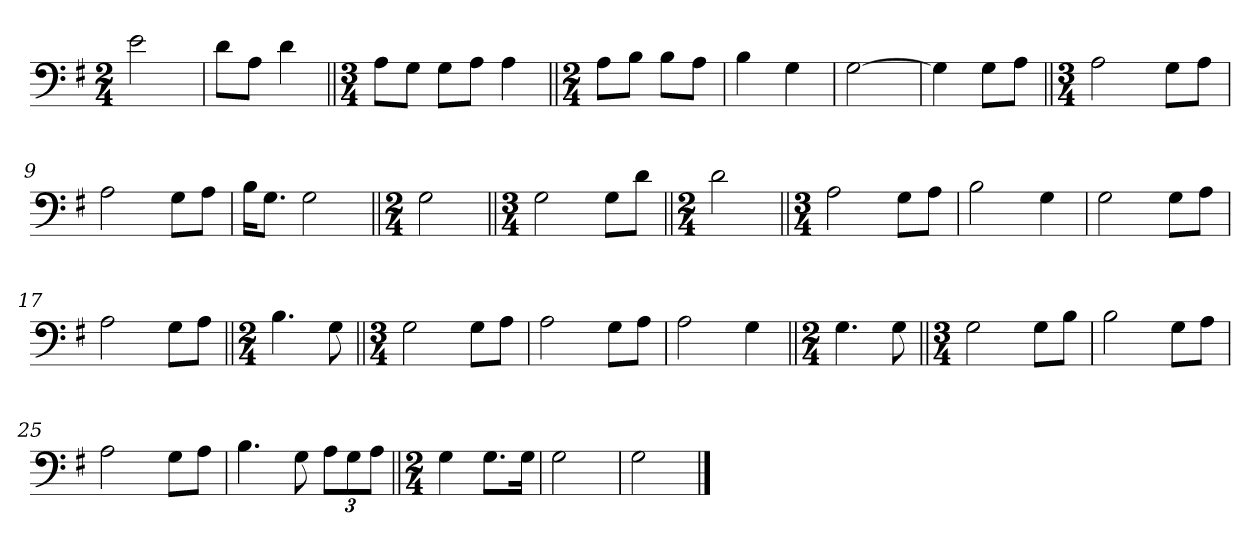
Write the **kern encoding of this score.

**kern
*part1
*staff1
*clefF4
*k[f#]
*M2/4
=1
2e\
=2
8d\L
8A\J
4d\
=3||
*M3/4
8A\L
8G\J
8G\L
8A\J
4A\
=4||
*M2/4
8A\L
8B\J
8B\L
8A\J
=5
4B\
4G\
=6
[2G\
=7
4G\]
8G\L
8A\J
=8||
*M3/4
2A\
8G\L
8A\J
=9
2A\
8G\L
8A\J
=10
16B\KL
8.G\J
2G\
=11||
*M2/4
2G\
=12||
*M3/4
2G\
8G\L
8d\J
=13||
*M2/4
2d\
=14||
*M3/4
2A\
8G\L
8A\J
=15
2B\
4G\
=16
2G\
8G\L
8A\J
=17
2A\
8G\L
8A\J
=18||
*M2/4
4.B\
8G\
=19||
*M3/4
2G\
8G\L
8A\J
=20
2A\
8G\L
8A\J
=21
2A\
4G\
=22||
*M2/4
4.G\
8G\
=23||
*M3/4
2G\
8G\L
8B\J
=24
2B\
8G\L
8A\J
=25
2A\
8G\L
8A\J
=26
4.B\
8G\
12A\L
12G\
12A\J
=27||
*M2/4
4G\
8.G\L
16G\Jk
=28
2G\
=29
2G\
==
*-
